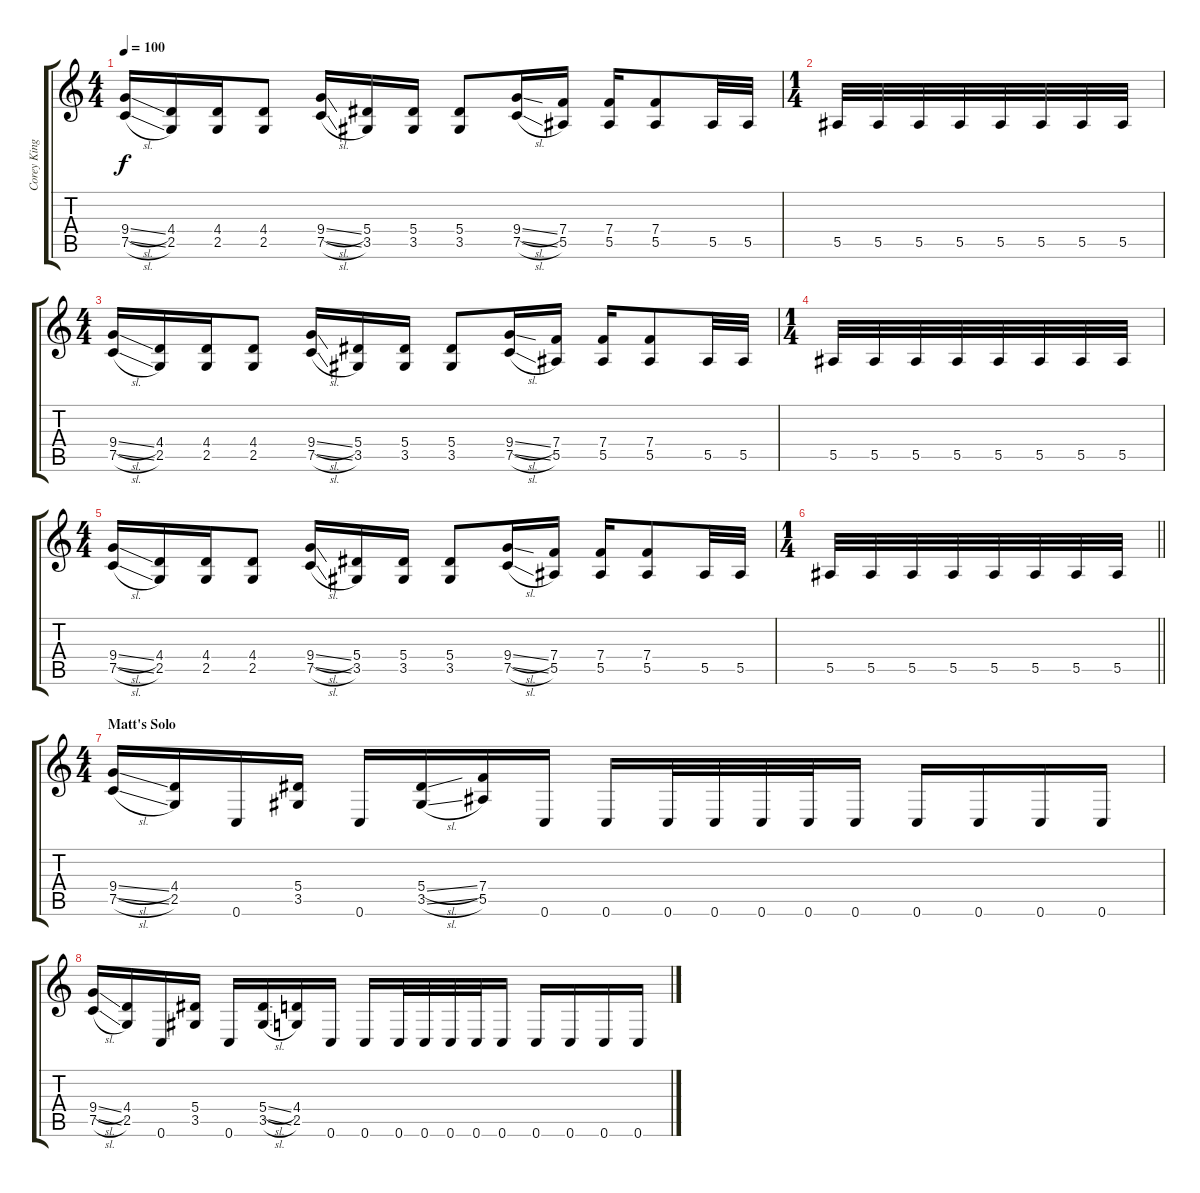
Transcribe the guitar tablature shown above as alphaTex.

\track ("Corey King Beaulieu" "Corey King") {instrument overdrivenguitar}
\staff {score tabs}
\tuning (C4 G3 Eb3 Bb2 F2 C2) {hide}
\ts (4 4)
\tempo 100
\clef g2
\ks c
(9.4{sl} 7.5{sl}).16{dy f} (4.4 2.5).16 (4.4 2.5).16 (4.4 2.5).8 (9.4{sl} 7.5{sl}).16 (5.4 3.5).16 (5.4 3.5).16 (5.4 3.5).8 (9.4{sl} 7.5{sl}).16 (7.4 5.5).16 (7.4 5.5).16 (7.4 5.5).8 5.5.32 5.5.32 |
\ts (1 4)
5.5.32 5.5.32 5.5.32 5.5.32 5.5.32 5.5.32 5.5.32 5.5.32 |
\ts (4 4)
(9.4{sl} 7.5{sl}).16 (4.4 2.5).16 (4.4 2.5).16 (4.4 2.5).8 (9.4{sl} 7.5{sl}).16 (5.4 3.5).16 (5.4 3.5).16 (5.4 3.5).8 (9.4{sl} 7.5{sl}).16 (7.4 5.5).16 (7.4 5.5).16 (7.4 5.5).8 5.5.32 5.5.32 |
\ts (1 4)
5.5.32 5.5.32 5.5.32 5.5.32 5.5.32 5.5.32 5.5.32 5.5.32 |
\ts (4 4)
(9.4{sl} 7.5{sl}).16 (4.4 2.5).16 (4.4 2.5).16 (4.4 2.5).8 (9.4{sl} 7.5{sl}).16 (5.4 3.5).16 (5.4 3.5).16 (5.4 3.5).8 (9.4{sl} 7.5{sl}).16 (7.4 5.5).16 (7.4 5.5).16 (7.4 5.5).8 5.5.32 5.5.32 |
\ts (1 4)
\barLineRight lightlight
5.5.32 5.5.32 5.5.32 5.5.32 5.5.32 5.5.32 5.5.32 5.5.32 |
\ts (4 4)
\section ("" "Matt's Solo")
(9.4{sl} 7.5{sl}).16 (4.4 2.5).16 0.6.16 (5.4 3.5).16 0.6.16 (5.4{sl} 3.5{sl}).16 (7.4 5.5).16 0.6.16 0.6.16 0.6.32 0.6.32 0.6.32 0.6.32 0.6.16 0.6.16 0.6.16 0.6.16 0.6.16 |
(9.4{sl} 7.5{sl}).16 (4.4 2.5).16 0.6.16 (5.4 3.5).16 0.6.16 (5.4{sl} 3.5{sl}).16 (4.4 2.5).16 0.6.16 0.6.16 0.6.32 0.6.32 0.6.32 0.6.32 0.6.16 0.6.16 0.6.16 0.6.16 0.6.16
